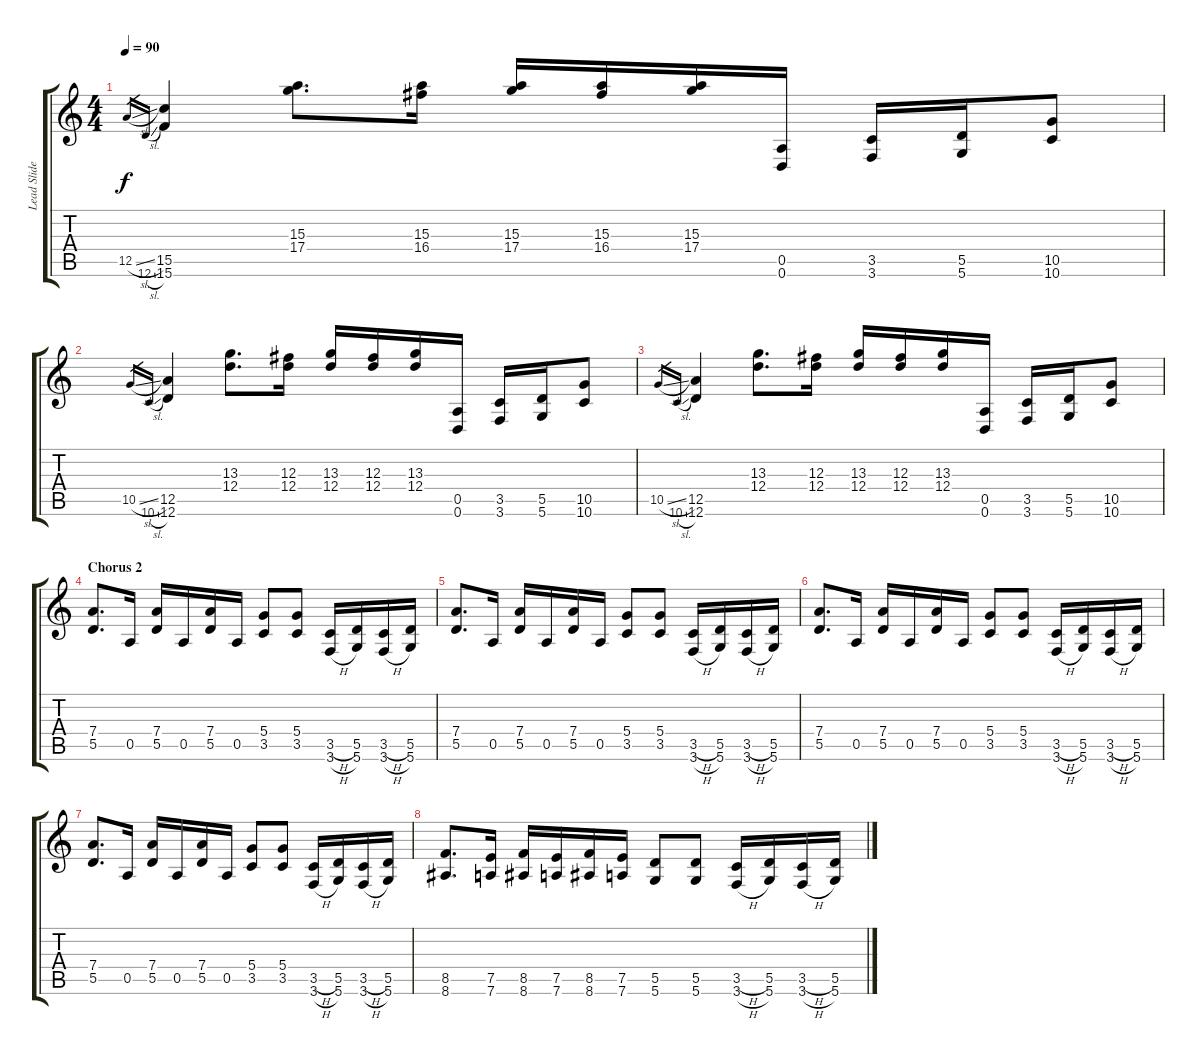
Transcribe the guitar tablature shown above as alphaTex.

\track ("Lead Slide Guitar (D. Deleo, Open D tuni" "Lead Slide") {instrument overdrivenguitar}
\staff {score tabs}
\tuning (D4 A3 Gb3 D3 A2 D2) {hide}
\ts (4 4)
\tempo 90
\clef g2
\ks c
12.5{sl}.16{gr dy f} 12.6{sl}.16{gr} (15.5 15.6).4 (15.3 17.4).8{d} (15.3 16.4).16 (15.3 17.4).16 (15.3 16.4).16 (15.3 17.4).16 (0.5 0.6).16 (3.5 3.6).16 (5.5 5.6).16 (10.5 10.6).8 |
10.5{sl}.16{gr} 10.6{sl}.16{gr} (12.5 12.6).4 (13.3 12.4).8{d} (12.3 12.4).16 (13.3 12.4).16 (12.3 12.4).16 (13.3 12.4).16 (0.5 0.6).16 (3.5 3.6).16 (5.5 5.6).16 (10.5 10.6).8 |
10.5{sl}.16{gr} 10.6{sl}.16{gr} (12.5 12.6).4 (13.3 12.4).8{d} (12.3 12.4).16 (13.3 12.4).16 (12.3 12.4).16 (13.3 12.4).16 (0.5 0.6).16 (3.5 3.6).16 (5.5 5.6).16 (10.5 10.6).8 |
\section ("" "Chorus 2")
(7.4 5.5).8{d} 0.5.16 (7.4 5.5).16 0.5.16 (7.4 5.5).16 0.5.16 (5.4 3.5).8 (5.4 3.5).8 (3.5{h} 3.6{h}).16 (5.5 5.6).16 (3.5{h} 3.6{h}).16 (5.5 5.6).16 |
(7.4 5.5).8{d} 0.5.16 (7.4 5.5).16 0.5.16 (7.4 5.5).16 0.5.16 (5.4 3.5).8 (5.4 3.5).8 (3.5{h} 3.6{h}).16 (5.5 5.6).16 (3.5{h} 3.6{h}).16 (5.5 5.6).16 |
(7.4 5.5).8{d} 0.5.16 (7.4 5.5).16 0.5.16 (7.4 5.5).16 0.5.16 (5.4 3.5).8 (5.4 3.5).8 (3.5{h} 3.6{h}).16 (5.5 5.6).16 (3.5{h} 3.6{h}).16 (5.5 5.6).16 |
(7.4 5.5).8{d} 0.5.16 (7.4 5.5).16 0.5.16 (7.4 5.5).16 0.5.16 (5.4 3.5).8 (5.4 3.5).8 (3.5{h} 3.6{h}).16 (5.5 5.6).16 (3.5{h} 3.6{h}).16 (5.5 5.6).16 |
(8.5 8.6).8{d} (7.5 7.6).16 (8.5 8.6).16 (7.5 7.6).16 (8.5 8.6).16 (7.5 7.6).16 (5.5 5.6).8 (5.5 5.6).8 (3.5{h} 3.6{h}).16 (5.5 5.6).16 (3.5{h} 3.6{h}).16 (5.5 5.6).16
